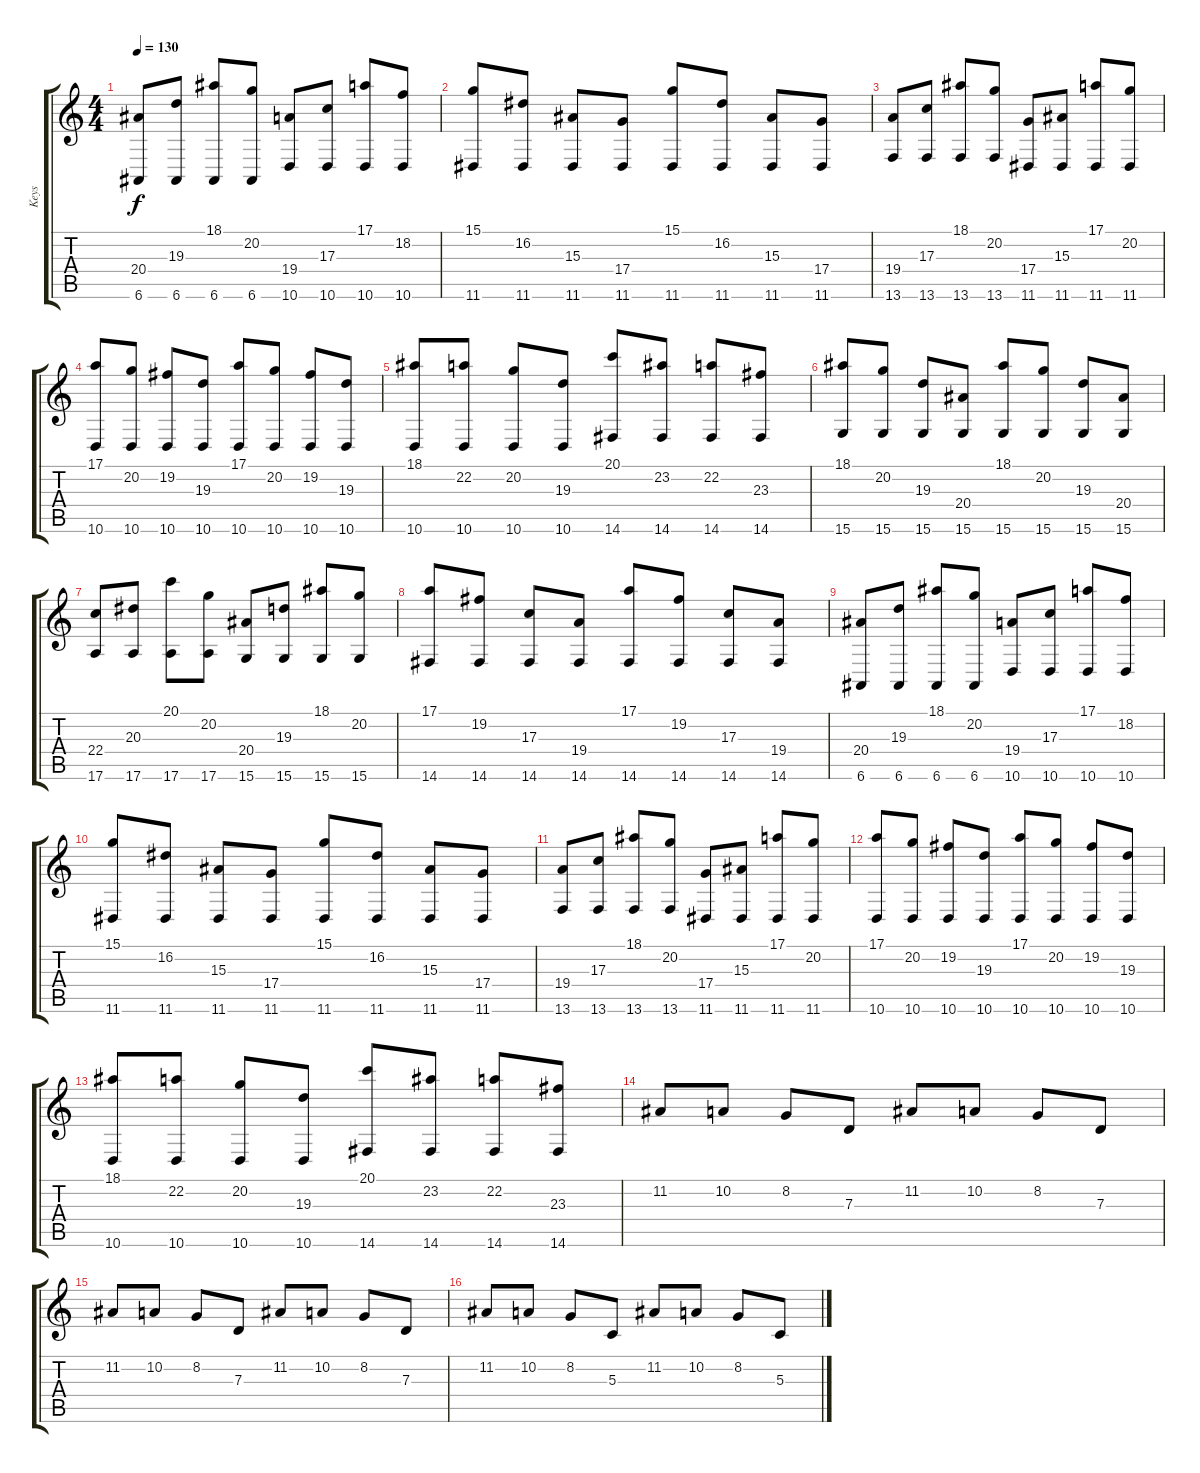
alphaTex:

\track ("Keys" "Keys") {instrument pad2warm}
\staff {score tabs}
\tuning (E4 B3 G3 D3 A2 E2) {hide}
\ts (4 4)
\tempo 130
\clef g2
\ks c
(20.4 6.6).8{dy f} (19.3 6.6).8 (18.1 6.6).8 (20.2 6.6).8 (19.4 10.6).8 (17.3 10.6).8 (17.1 10.6).8 (18.2 10.6).8 |
(15.1 11.6).8 (16.2 11.6).8 (15.3 11.6).8 (17.4 11.6).8 (15.1 11.6).8 (16.2 11.6).8 (15.3 11.6).8 (17.4 11.6).8 |
(19.4 13.6).8 (17.3 13.6).8 (18.1 13.6).8 (20.2 13.6).8 (17.4 11.6).8 (15.3 11.6).8 (17.1 11.6).8 (20.2 11.6).8 |
(17.1 10.6).8 (20.2 10.6).8 (19.2 10.6).8 (19.3 10.6).8 (17.1 10.6).8 (20.2 10.6).8 (19.2 10.6).8 (19.3 10.6).8 |
(18.1 10.6).8 (22.2 10.6).8 (20.2 10.6).8 (19.3 10.6).8 (20.1 14.6).8 (23.2 14.6).8 (22.2 14.6).8 (23.3 14.6).8 |
(18.1 15.6).8 (20.2 15.6).8 (19.3 15.6).8 (20.4 15.6).8 (18.1 15.6).8 (20.2 15.6).8 (19.3 15.6).8 (20.4 15.6).8 |
(22.4 17.6).8 (20.3 17.6).8 (20.1 17.6).8 (20.2 17.6).8 (20.4 15.6).8 (19.3 15.6).8 (18.1 15.6).8 (20.2 15.6).8 |
(17.1 14.6).8 (19.2 14.6).8 (17.3 14.6).8 (19.4 14.6).8 (17.1 14.6).8 (19.2 14.6).8 (17.3 14.6).8 (19.4 14.6).8 |
(20.4 6.6).8 (19.3 6.6).8 (18.1 6.6).8 (20.2 6.6).8 (19.4 10.6).8 (17.3 10.6).8 (17.1 10.6).8 (18.2 10.6).8 |
(15.1 11.6).8 (16.2 11.6).8 (15.3 11.6).8 (17.4 11.6).8 (15.1 11.6).8 (16.2 11.6).8 (15.3 11.6).8 (17.4 11.6).8 |
(19.4 13.6).8 (17.3 13.6).8 (18.1 13.6).8 (20.2 13.6).8 (17.4 11.6).8 (15.3 11.6).8 (17.1 11.6).8 (20.2 11.6).8 |
(17.1 10.6).8 (20.2 10.6).8 (19.2 10.6).8 (19.3 10.6).8 (17.1 10.6).8 (20.2 10.6).8 (19.2 10.6).8 (19.3 10.6).8 |
(18.1 10.6).8 (22.2 10.6).8 (20.2 10.6).8 (19.3 10.6).8 (20.1 14.6).8 (23.2 14.6).8 (22.2 14.6).8 (23.3 14.6).8 |
11.2.8 10.2.8 8.2.8 7.3.8 11.2.8 10.2.8 8.2.8 7.3.8 |
11.2.8 10.2.8 8.2.8 7.3.8 11.2.8 10.2.8 8.2.8 7.3.8 |
11.2.8 10.2.8 8.2.8 5.3.8 11.2.8 10.2.8 8.2.8 5.3.8
